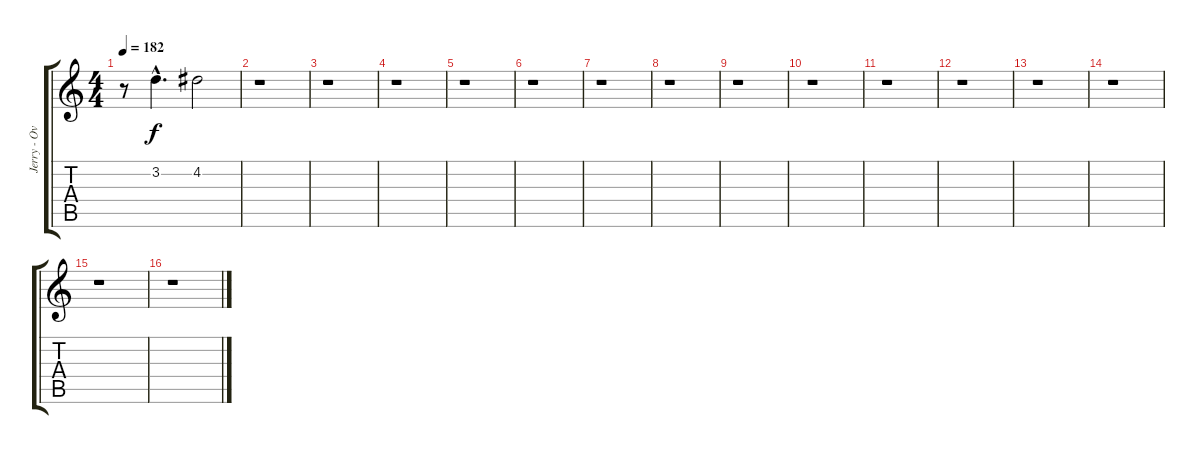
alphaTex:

\track ("Jerry - Overdriven" "Jerry - Ov") {instrument overdrivenguitar}
\staff {score tabs}
\tuning (E4 B3 G3 D3 A2 E2) {hide}
\ts (4 4)
\tempo 182
\clef g2
\ks c
r.8{dy f} 3.2{hac}.4{d} 4.2.2 |
r.1 |
r.1 |
r.1 |
r.1 |
r.1 |
r.1 |
r.1 |
r.1 |
r.1 |
r.1 |
r.1 |
r.1 |
r.1 |
r.1 |
r.1
